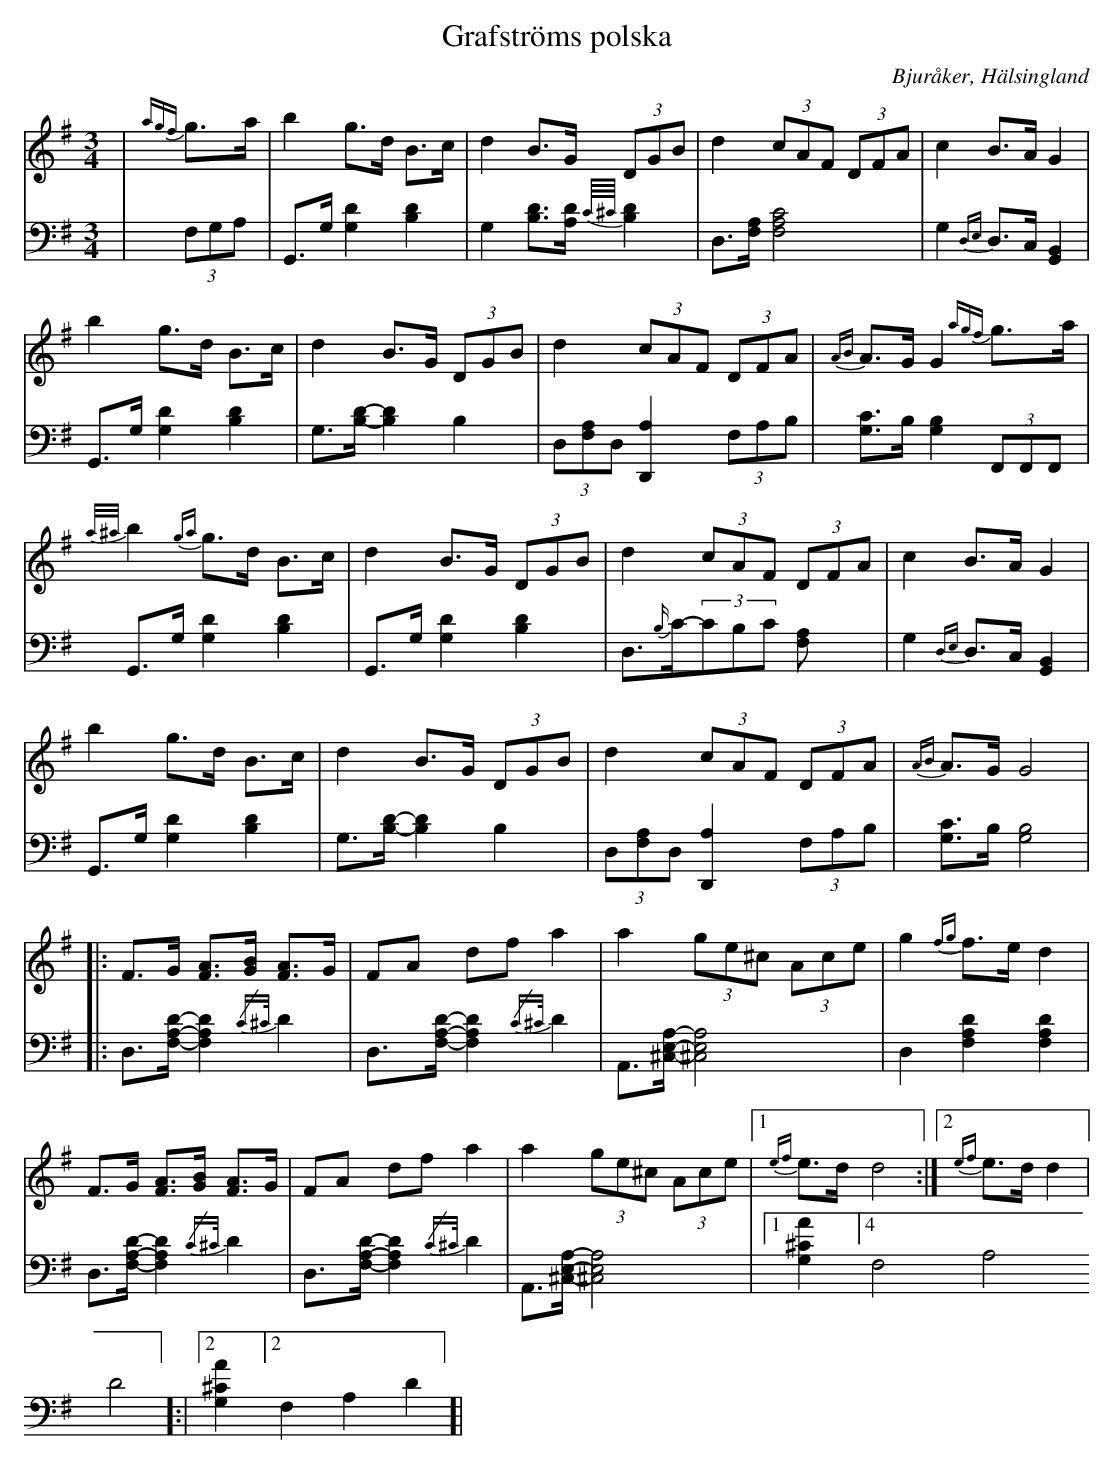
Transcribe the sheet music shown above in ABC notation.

X:1
T: Grafströms polska
O: Bjuråker, Hälsingland
M: 3/4
L: 1/8
K: G
V:1
V:2
V: 1
|{agf}g>a|b2 g>d B>c|d2 B>G (3DGB|d2 (3cAF (3DFA|c2 B>A G2|
b2 g>d B>c|d2 B>G (3DGB|d2 (3cAF (3DFA|{AB}A>G G2 {agf}g>a|
{a/^a/}b2 {ga}g>d B>c|d2 B>G (3DGB|d2 (3cAF (3DFA|c2 B>A G2|
b2 g>d B>c|d2 B>G (3DGB|d2 (3cAF (3DFA|{AB}A>G G4|
|:F>G [FA]>[GB] [FA]>G |FA df a2 |a2 (3ge^c (3Ace |g2 {fg}f>e d2 |
F>G [FA]>[GB] [FA]>G |FA df a2 |a2 (3ge^c (3Ace |1 {ef}e>d d4:|2 {ef}e>d d2|
V:2 clef=bass
|(3F,G,A, | G,,>G, [G,2D2] [B,2D2]|G,2 [B,D]>[A,D] {C//^C//}[B,D]2|D,>[F,A,] [F,4A,4C4]| G,2 {D,E,}D,>C, [G,,2B,,2]|
 G,,>G, [G,2D2] [B,2D2]|G,>[B,D]-[B,2D2] B,2|(3D,[F,A,]D, [D,,2A,2] (3F,A,B,| [G,C]>B, [G,2B,2](3F,,F,,F,,|
G,,>G, [G,2D2] [B,2D2]|G,,>G, [G,2D2] [B,2D2]|D,>{B,/}C-(3CB,C [F,2A,]| G,2 {D,E,}D,>C, [G,,2B,,2]|
 G,,>G, [G,2D2] [B,2D2]|G,>[B,D]-[B,2D2] B,2|(3D,[F,A,]D, [D,,2A,2] (3F,A,B,| [G,C]>B, [G,4B,4]|
|:D,>[F,A,D]-[F,2A,2D2] {/C^C/}D2|D,>[F,A,D]-[F,2A,2D2] {/C^C/}D2| A,,>[^C,E,A,]-[^C,4E,4A,4]|D,2 [F,2A,2D2] [F,2A,2D2] |
D,>[F,A,D]-[F,2A,2D2] {/C^C/}D2| D,>[F,A,D]-[F,2A,2D2] {/C^C/}D2| A,,>[^C,E,A,]-[^C,4E,4A,4]|1 [G,2A2^C2] [4F,4A,4D4]:|2 [G,2A2^C2] [2F,2A,2D2]|
